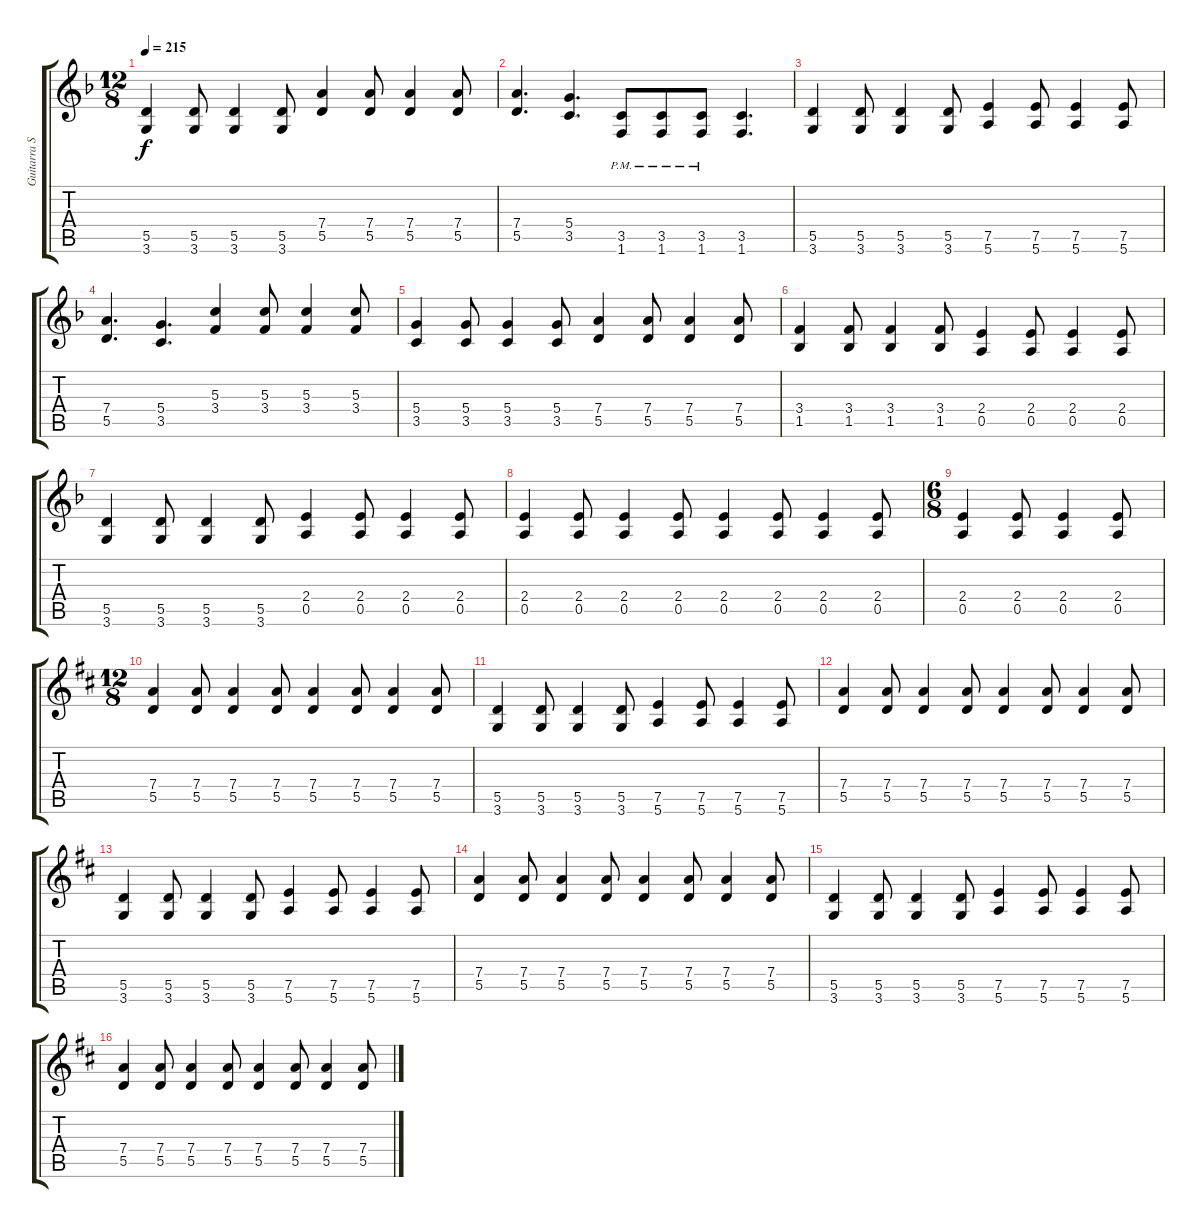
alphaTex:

\track ("Guitarra Solista" "Guitarra S") {instrument overdrivenguitar}
\staff {score tabs}
\tuning (E4 B3 G3 D3 A2 E2) {hide}
\ts (12 8)
\tempo 215
\clef g2
\ks dminor
(5.5 3.6).4{dy f} (5.5 3.6).8 (5.5 3.6).4 (5.5 3.6).8 (7.4 5.5).4 (7.4 5.5).8 (7.4 5.5).4 (7.4 5.5).8 |
(7.4 5.5).4{d} (5.4 3.5).4{d} (3.5{pm} 1.6{pm}).8 (3.5{pm} 1.6{pm}).8 (3.5{pm} 1.6{pm}).8 (3.5 1.6).4{d} |
(5.5 3.6).4 (5.5 3.6).8 (5.5 3.6).4 (5.5 3.6).8 (7.5 5.6).4 (7.5 5.6).8 (7.5 5.6).4 (7.5 5.6).8 |
(7.4 5.5).4{d} (5.4 3.5).4{d} (5.3 3.4).4 (5.3 3.4).8 (5.3 3.4).4 (5.3 3.4).8 |
(5.4 3.5).4 (5.4 3.5).8 (5.4 3.5).4 (5.4 3.5).8 (7.4 5.5).4 (7.4 5.5).8 (7.4 5.5).4 (7.4 5.5).8 |
(3.4 1.5).4 (3.4 1.5).8 (3.4 1.5).4 (3.4 1.5).8 (2.4 0.5).4 (2.4 0.5).8 (2.4 0.5).4 (2.4 0.5).8 |
(5.5 3.6).4 (5.5 3.6).8 (5.5 3.6).4 (5.5 3.6).8 (2.4 0.5).4 (2.4 0.5).8 (2.4 0.5).4 (2.4 0.5).8 |
(2.4 0.5).4 (2.4 0.5).8 (2.4 0.5).4 (2.4 0.5).8 (2.4 0.5).4 (2.4 0.5).8 (2.4 0.5).4 (2.4 0.5).8 |
\ts (6 8)
(2.4 0.5).4 (2.4 0.5).8 (2.4 0.5).4 (2.4 0.5).8 |
\ts (12 8)
\ks d
(7.4 5.5).4 (7.4 5.5).8 (7.4 5.5).4 (7.4 5.5).8 (7.4 5.5).4 (7.4 5.5).8 (7.4 5.5).4 (7.4 5.5).8 |
(5.5 3.6).4 (5.5 3.6).8 (5.5 3.6).4 (5.5 3.6).8 (7.5 5.6).4 (7.5 5.6).8 (7.5 5.6).4 (7.5 5.6).8 |
(7.4 5.5).4 (7.4 5.5).8 (7.4 5.5).4 (7.4 5.5).8 (7.4 5.5).4 (7.4 5.5).8 (7.4 5.5).4 (7.4 5.5).8 |
(5.5 3.6).4 (5.5 3.6).8 (5.5 3.6).4 (5.5 3.6).8 (7.5 5.6).4 (7.5 5.6).8 (7.5 5.6).4 (7.5 5.6).8 |
(7.4 5.5).4 (7.4 5.5).8 (7.4 5.5).4 (7.4 5.5).8 (7.4 5.5).4 (7.4 5.5).8 (7.4 5.5).4 (7.4 5.5).8 |
(5.5 3.6).4 (5.5 3.6).8 (5.5 3.6).4 (5.5 3.6).8 (7.5 5.6).4 (7.5 5.6).8 (7.5 5.6).4 (7.5 5.6).8 |
(7.4 5.5).4 (7.4 5.5).8 (7.4 5.5).4 (7.4 5.5).8 (7.4 5.5).4 (7.4 5.5).8 (7.4 5.5).4 (7.4 5.5).8
